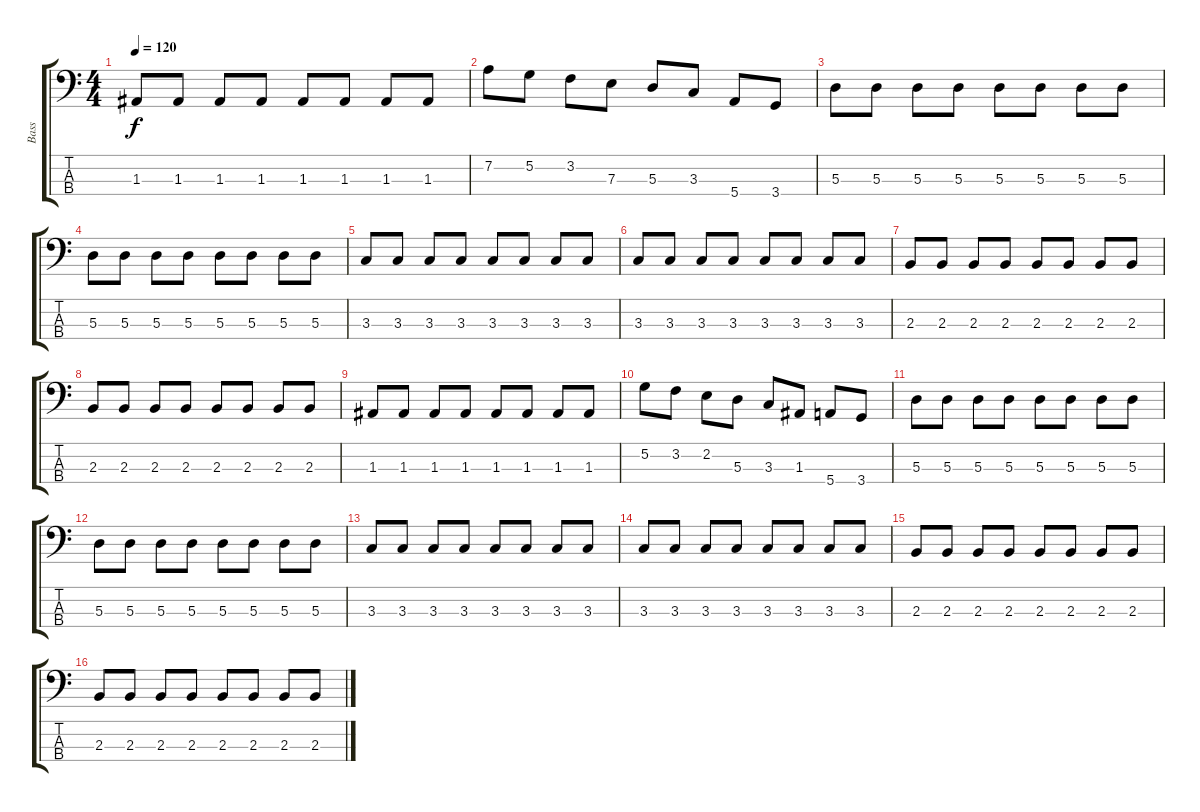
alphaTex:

\track ("Bass" "Bass") {instrument electricbassfinger}
\staff {score tabs}
\tuning (G2 D2 A1 E1) {hide}
\ts (4 4)
\tempo 120
\clef f4
\ks c
1.3.8{dy f} 1.3.8 1.3.8 1.3.8 1.3.8 1.3.8 1.3.8 1.3.8 |
7.2.8 5.2.8 3.2.8 7.3.8 5.3.8 3.3.8 5.4.8 3.4.8 |
5.3.8 5.3.8 5.3.8 5.3.8 5.3.8 5.3.8 5.3.8 5.3.8 |
5.3.8 5.3.8 5.3.8 5.3.8 5.3.8 5.3.8 5.3.8 5.3.8 |
3.3.8 3.3.8 3.3.8 3.3.8 3.3.8 3.3.8 3.3.8 3.3.8 |
3.3.8 3.3.8 3.3.8 3.3.8 3.3.8 3.3.8 3.3.8 3.3.8 |
2.3.8 2.3.8 2.3.8 2.3.8 2.3.8 2.3.8 2.3.8 2.3.8 |
2.3.8 2.3.8 2.3.8 2.3.8 2.3.8 2.3.8 2.3.8 2.3.8 |
1.3.8 1.3.8 1.3.8 1.3.8 1.3.8 1.3.8 1.3.8 1.3.8 |
5.2.8 3.2.8 2.2.8 5.3.8 3.3.8 1.3.8 5.4.8 3.4.8 |
5.3.8 5.3.8 5.3.8 5.3.8 5.3.8 5.3.8 5.3.8 5.3.8 |
5.3.8 5.3.8 5.3.8 5.3.8 5.3.8 5.3.8 5.3.8 5.3.8 |
3.3.8 3.3.8 3.3.8 3.3.8 3.3.8 3.3.8 3.3.8 3.3.8 |
3.3.8 3.3.8 3.3.8 3.3.8 3.3.8 3.3.8 3.3.8 3.3.8 |
2.3.8 2.3.8 2.3.8 2.3.8 2.3.8 2.3.8 2.3.8 2.3.8 |
2.3.8 2.3.8 2.3.8 2.3.8 2.3.8 2.3.8 2.3.8 2.3.8
